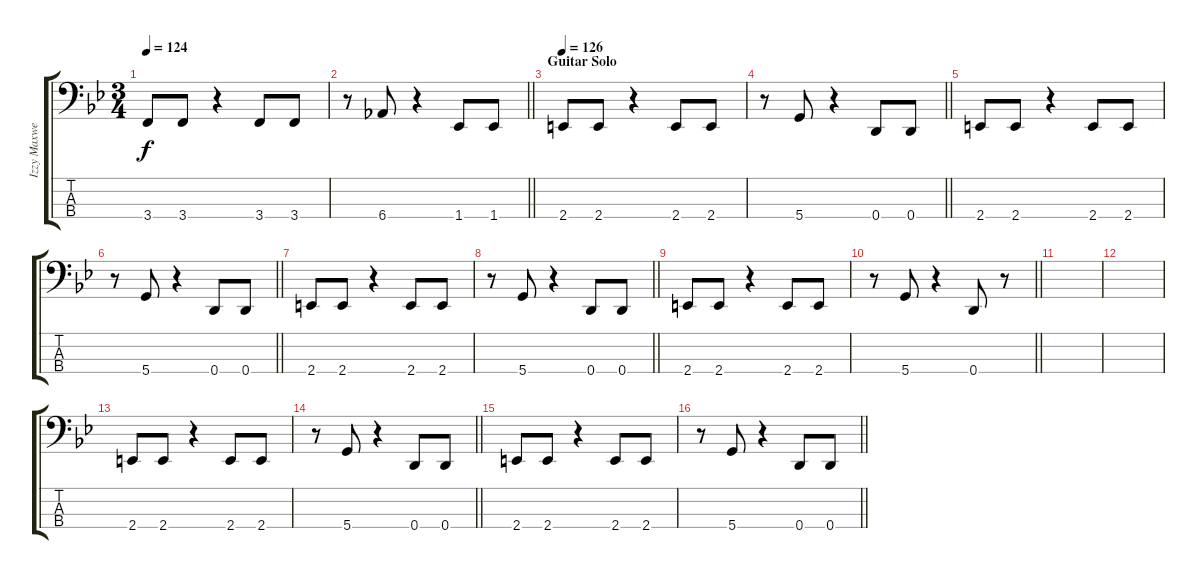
\track ("Izzy Maxwell (Bass)" "Izzy Maxwe") {instrument electricbassfinger}
\staff {score tabs}
\tuning (G2 D2 A1 D1) {hide}
\ts (3 4)
\tempo 124
\clef f4
\ks bb
3.4.8{dy f} 3.4.8 r.4 3.4.8 3.4.8 |
\barLineRight lightlight
r.8 6.4.8 r.4 1.4.8 1.4.8 |
\section ("" "Guitar Solo")
\tempo 126
2.4.8 2.4.8 r.4 2.4.8 2.4.8 |
\barLineRight lightlight
r.8 5.4.8 r.4 0.4.8 0.4.8 |
2.4.8 2.4.8 r.4 2.4.8 2.4.8 |
\barLineRight lightlight
r.8 5.4.8 r.4 0.4.8 0.4.8 |
2.4.8 2.4.8 r.4 2.4.8 2.4.8 |
\barLineRight lightlight
r.8 5.4.8 r.4 0.4.8 0.4.8 |
2.4.8 2.4.8 r.4 2.4.8 2.4.8 |
\barLineRight lightlight
r.8 5.4.8 r.4 0.4.8 r.8 |
|
|
2.4.8 2.4.8 r.4 2.4.8 2.4.8 |
\barLineRight lightlight
r.8 5.4.8 r.4 0.4.8 0.4.8 |
2.4.8 2.4.8 r.4 2.4.8 2.4.8 |
\barLineRight lightlight
r.8 5.4.8 r.4 0.4.8 0.4.8
